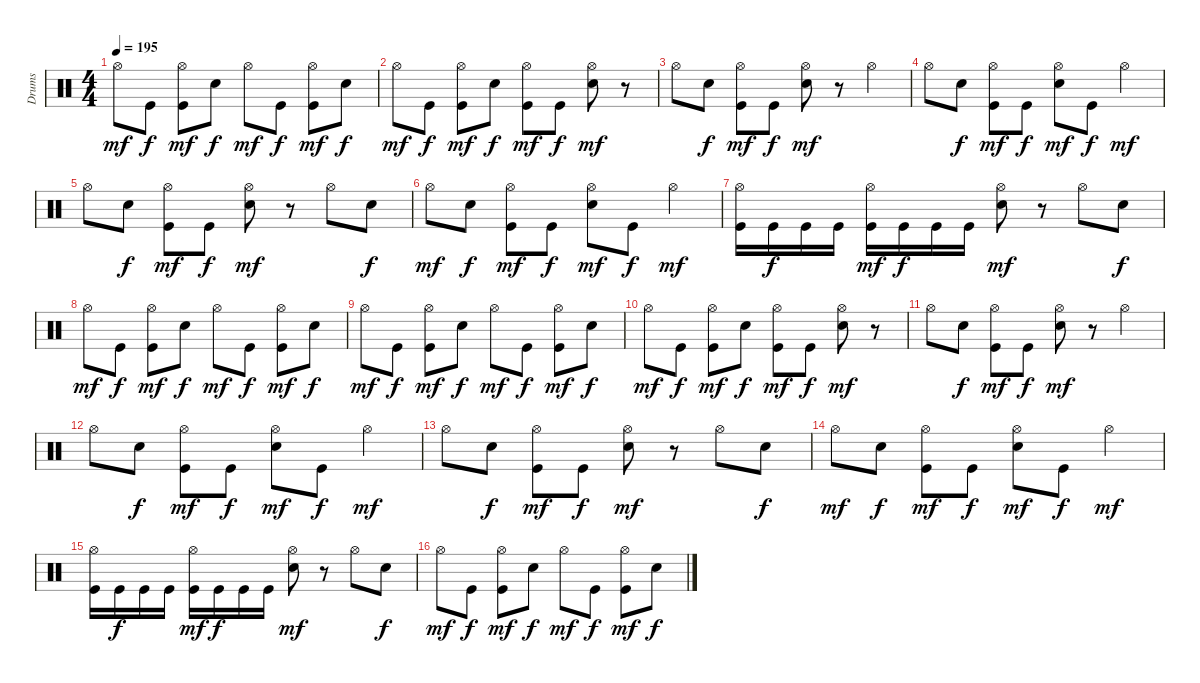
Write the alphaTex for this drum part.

\track ("Drums" "Drums") {instrument percussion}
\staff {score}
\articulation defaults
\ts (4 4)
\tempo 195
\clef neutral
\ks c "Hi-Hat (open)".8{dy mf} "Kick (hit)".8{dy f}
("Hi-Hat (open)" "Kick (hit)").8{dy mf} "Electric Snare (hit)".8{dy f} "Hi-Hat (open)".8{dy mf} "Kick (hit)".8{dy f} ("Hi-Hat (open)" "Kick (hit)").8{dy mf} "Electric Snare (hit)".8{dy f} |
"Hi-Hat (open)".8{dy mf} "Kick (hit)".8{dy f} ("Hi-Hat (open)" "Kick (hit)").8{dy mf} "Electric Snare (hit)".8{dy f} ("Hi-Hat (open)" "Kick (hit)").8{dy mf} "Kick (hit)".8{dy f} ("Hi-Hat (open)" "Electric Snare (hit)").8{dy mf} r.8 |
"Hi-Hat (open)".8 "Electric Snare (hit)".8{dy f} ("Hi-Hat (open)" "Kick (hit)").8{dy mf} "Kick (hit)".8{dy f} ("Hi-Hat (open)" "Electric Snare (hit)").8{dy mf} r.8 "Hi-Hat (open)".4 |
"Hi-Hat (open)".8 "Electric Snare (hit)".8{dy f} ("Hi-Hat (open)" "Kick (hit)").8{dy mf} "Kick (hit)".8{dy f} ("Hi-Hat (open)" "Electric Snare (hit)").8{dy mf} "Kick (hit)".8{dy f} "Hi-Hat (open)".4{dy mf} |
"Hi-Hat (open)".8 "Electric Snare (hit)".8{dy f} ("Hi-Hat (open)" "Kick (hit)").8{dy mf} "Kick (hit)".8{dy f} ("Hi-Hat (open)" "Electric Snare (hit)").8{dy mf} r.8 "Hi-Hat (open)".8 "Electric Snare (hit)".8{dy f} |
"Hi-Hat (open)".8{dy mf} "Electric Snare (hit)".8{dy f} ("Hi-Hat (open)" "Kick (hit)").8{dy mf} "Kick (hit)".8{dy f} ("Hi-Hat (open)" "Electric Snare (hit)").8{dy mf} "Kick (hit)".8{dy f} "Hi-Hat (open)".4{dy mf} |
("Hi-Hat (open)" "Kick (hit)").16 "Kick (hit)".16{dy f} "Kick (hit)".16 "Kick (hit)".16 ("Hi-Hat (open)" "Kick (hit)").16{dy mf} "Kick (hit)".16{dy f} "Kick (hit)".16 "Kick (hit)".16 ("Hi-Hat (open)" "Electric Snare (hit)").8{dy mf} r.8 "Hi-Hat (open)".8 "Electric Snare (hit)".8{dy f} |
"Hi-Hat (open)".8{dy mf} "Kick (hit)".8{dy f} ("Hi-Hat (open)" "Kick (hit)").8{dy mf} "Electric Snare (hit)".8{dy f} "Hi-Hat (open)".8{dy mf} "Kick (hit)".8{dy f} ("Hi-Hat (open)" "Kick (hit)").8{dy mf} "Electric Snare (hit)".8{dy f} |
"Hi-Hat (open)".8{dy mf} "Kick (hit)".8{dy f} ("Hi-Hat (open)" "Kick (hit)").8{dy mf} "Electric Snare (hit)".8{dy f} "Hi-Hat (open)".8{dy mf} "Kick (hit)".8{dy f} ("Hi-Hat (open)" "Kick (hit)").8{dy mf} "Electric Snare (hit)".8{dy f} |
"Hi-Hat (open)".8{dy mf} "Kick (hit)".8{dy f} ("Hi-Hat (open)" "Kick (hit)").8{dy mf} "Electric Snare (hit)".8{dy f} ("Hi-Hat (open)" "Kick (hit)").8{dy mf} "Kick (hit)".8{dy f} ("Hi-Hat (open)" "Electric Snare (hit)").8{dy mf} r.8 |
"Hi-Hat (open)".8 "Electric Snare (hit)".8{dy f} ("Hi-Hat (open)" "Kick (hit)").8{dy mf} "Kick (hit)".8{dy f} ("Hi-Hat (open)" "Electric Snare (hit)").8{dy mf} r.8 "Hi-Hat (open)".4 |
"Hi-Hat (open)".8 "Electric Snare (hit)".8{dy f} ("Hi-Hat (open)" "Kick (hit)").8{dy mf} "Kick (hit)".8{dy f} ("Hi-Hat (open)" "Electric Snare (hit)").8{dy mf} "Kick (hit)".8{dy f} "Hi-Hat (open)".4{dy mf} |
"Hi-Hat (open)".8 "Electric Snare (hit)".8{dy f} ("Hi-Hat (open)" "Kick (hit)").8{dy mf} "Kick (hit)".8{dy f} ("Hi-Hat (open)" "Electric Snare (hit)").8{dy mf} r.8 "Hi-Hat (open)".8 "Electric Snare (hit)".8{dy f} |
"Hi-Hat (open)".8{dy mf} "Electric Snare (hit)".8{dy f} ("Hi-Hat (open)" "Kick (hit)").8{dy mf} "Kick (hit)".8{dy f} ("Hi-Hat (open)" "Electric Snare (hit)").8{dy mf} "Kick (hit)".8{dy f} "Hi-Hat (open)".4{dy mf} |
("Hi-Hat (open)" "Kick (hit)").16 "Kick (hit)".16{dy f} "Kick (hit)".16 "Kick (hit)".16 ("Hi-Hat (open)" "Kick (hit)").16{dy mf} "Kick (hit)".16{dy f} "Kick (hit)".16 "Kick (hit)".16 ("Hi-Hat (open)" "Electric Snare (hit)").8{dy mf} r.8 "Hi-Hat (open)".8 "Electric Snare (hit)".8{dy f} |
"Hi-Hat (open)".8{dy mf} "Kick (hit)".8{dy f} ("Hi-Hat (open)" "Kick (hit)").8{dy mf} "Electric Snare (hit)".8{dy f} "Hi-Hat (open)".8{dy mf} "Kick (hit)".8{dy f} ("Hi-Hat (open)" "Kick (hit)").8{dy mf} "Electric Snare (hit)".8{dy f}
